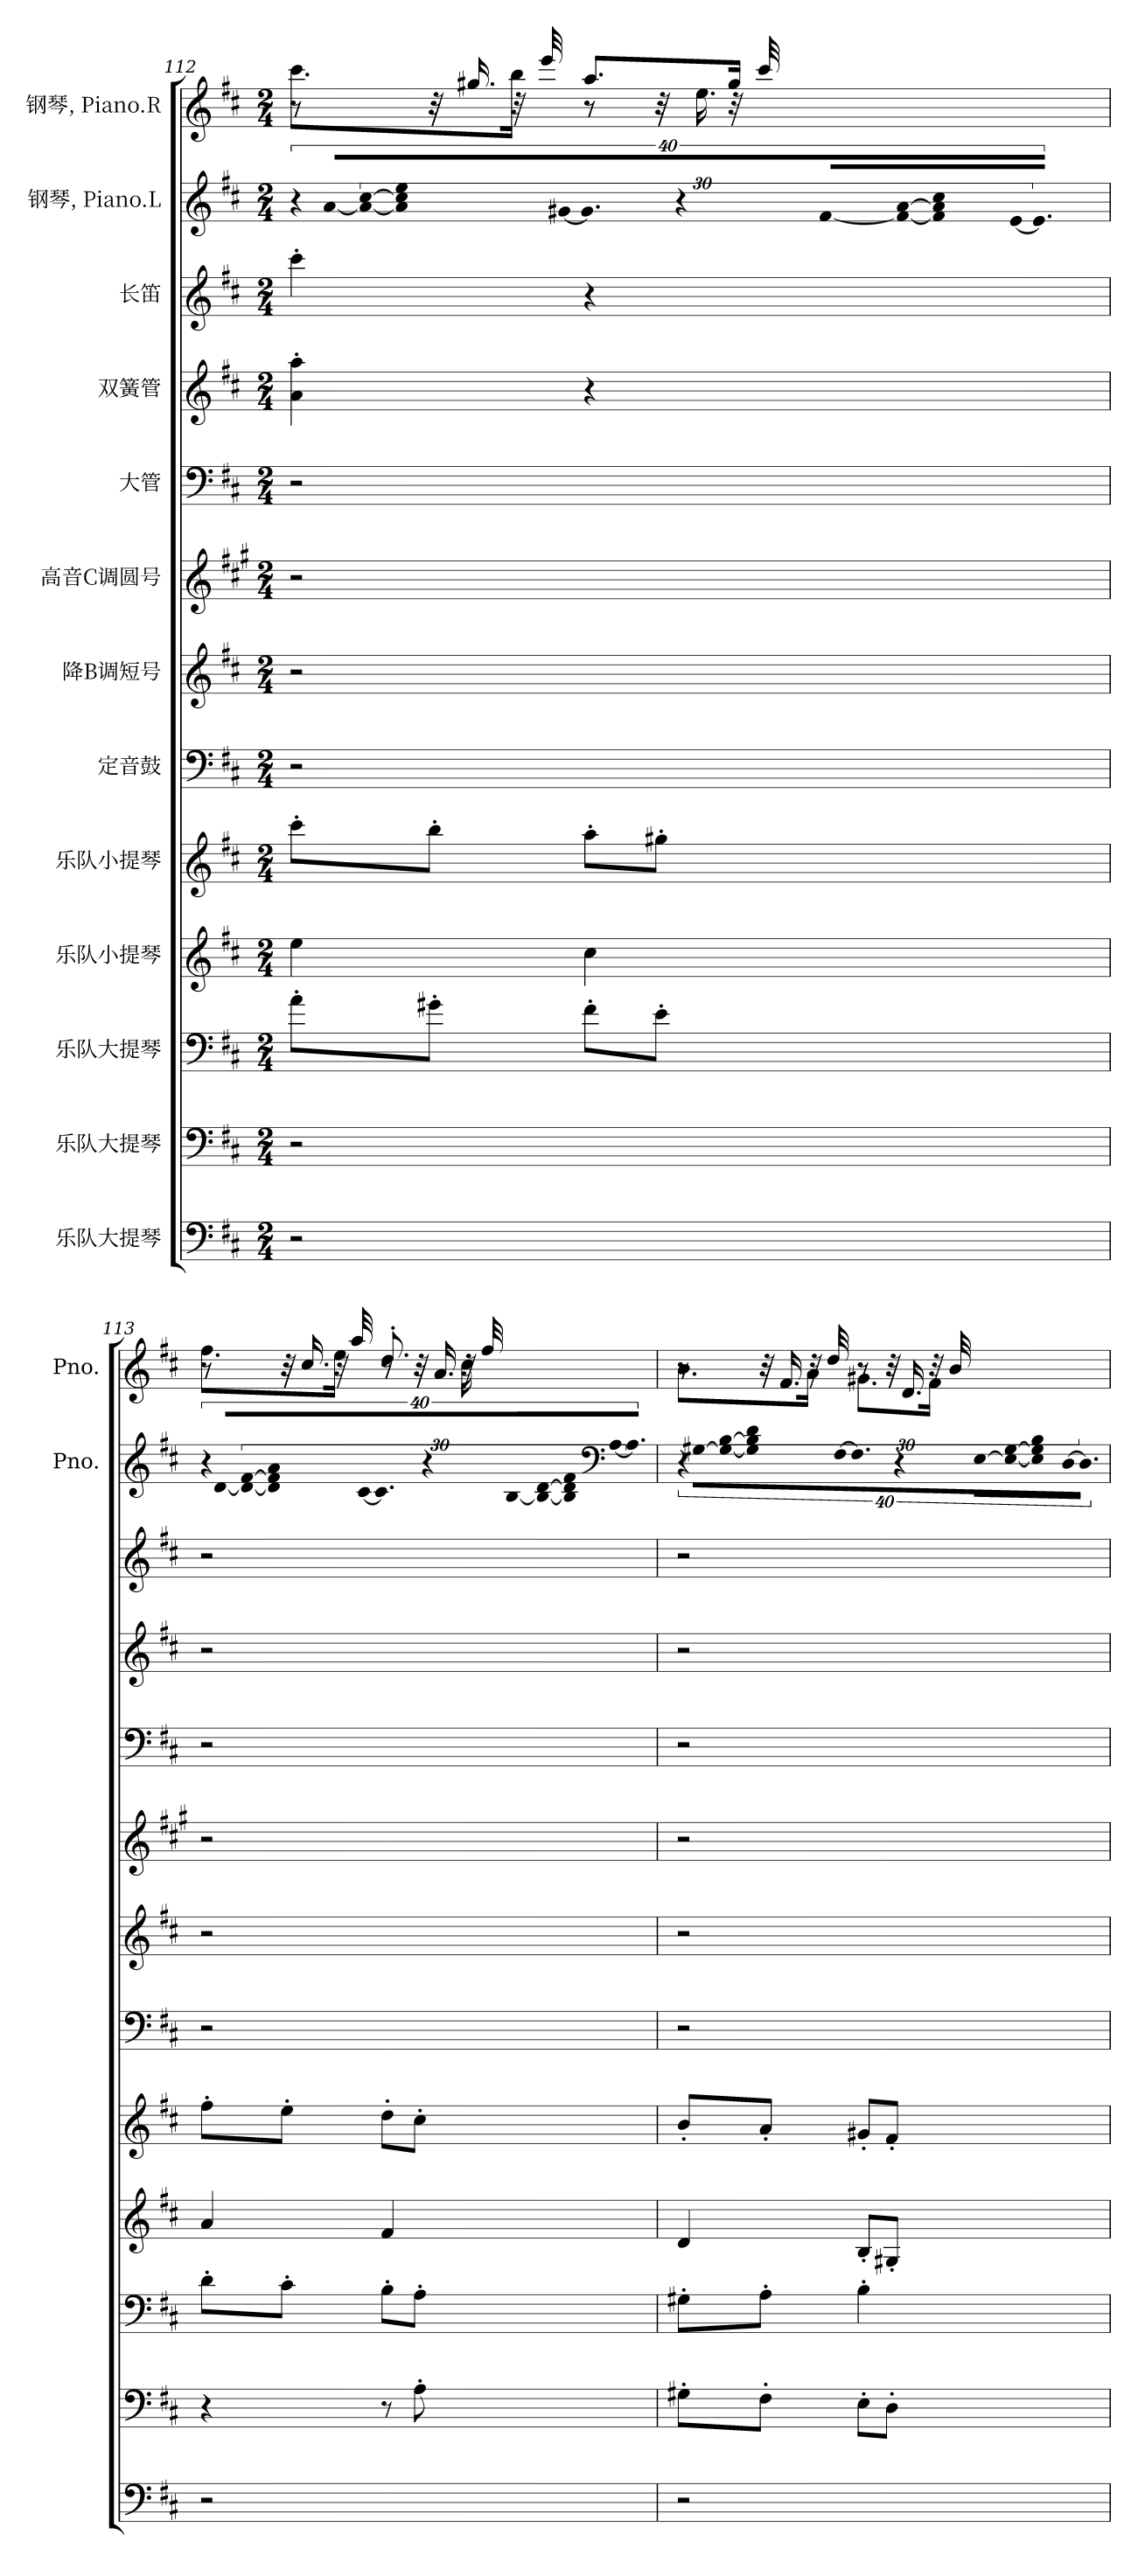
**kern	**kern	**kern	**kern	**kern	**kern	**kern	**kern	**kern	**kern	**kern	**kern	**kern
*part13	*part12	*part11	*part10	*part9	*part8	*part7	*part6	*part5	*part4	*part3	*part2	*part1
*staff13	*staff12	*staff11	*staff10	*staff9	*staff8	*staff7	*staff6	*staff5	*staff4	*staff3	*staff2	*staff1
*I"乐队大提琴	*I"乐队大提琴	*I"乐队大提琴	*I"乐队小提琴	*I"乐队小提琴	*I"定音鼓	*I"降B调短号	*I"高音C调圆号	*I"大管	*I"双簧管	*I"长笛	*I"钢琴, Piano.L	*I"钢琴, Piano.R
*	*	*	*	*	*	*	*	*	*	*	*I'Pno.	*I'Pno.
!!LO:PB:g=z
*clefF4	*clefF4	*clefF4	*clefG2	*clefG2	*clefF4	*clefG2	*clefG2	*clefF4	*clefG2	*clefG2	*clefG2	*clefG2
*	*	*	*	*	*	*ITrd1c2	*ITrd4c7	*	*	*	*	*
*k[f#c#]	*k[f#c#]	*k[f#c#]	*k[f#c#]	*k[f#c#]	*k[f#c#]	*k[]	*k[f#c#]	*k[f#c#]	*k[f#c#]	*k[f#c#]	*k[f#c#]	*k[f#c#]
*M2/4	*M2/4	*M2/4	*M2/4	*M2/4	*M2/4	*M2/4	*M2/4	*M2/4	*M2/4	*M2/4	*M2/4	*M2/4
=112	=112	=112	=112	=112	=112	=112	=112	=112	=112	=112	=112	=112
!	!	!	!	!	!	!	!	!	!	!	!LO:N:vis=32	!
*	*	*	*	*	*	*	*	*	*	*	*	*^
*	*	*	*	*	*	*	*	*	*	*	*	*	*^
2r	2r	8a'\L	4ee\	8ccc#'\L	2r	2r	2r	2r	4a\' 4aa\'	4ccc#'\	640%23r	8r	8.ccc#\L	8r
!	!	!	!	!	!	!	!	!	!	!	!LO:N:vis=32	!	!	!
.	.	.	.	.	.	.	.	.	.	.	[640%23a\LLL	.	.	.
!	!	!	!	!	!	!	!	!	!	!	!LO:N:vis=256%9	!	!	!
.	.	.	.	.	.	.	.	.	.	.	960%17a\_ [960%17cc#\K	.	.	.
!	!	!	!	!	!	!	!	!	!	!	!LO:N:vis=32	!	!	!
.	.	.	.	.	.	.	.	.	.	.	640%23a\] 640%23cc#\] 640%23ee\	.	.	.
.	.	8g#X'\J	.	8bb'\J	.	.	.	.	.	.	.	16r	.	32r
!	!	!	!	!	!	!	!	!	!	!	!LO:N:vis=256%9	!	!	!
.	.	.	.	.	.	.	.	.	.	.	[960%17g#X\JK	.	.	.
!	!	!	!	!	!	!	!	!	!	!	!LO:N:vis=16.	!	!	!
.	.	.	.	.	.	.	.	.	.	.	960%103g#\JJ]	.	.	.
.	.	.	.	.	.	.	.	.	.	.	.	.	.	16.gg#X/
.	.	.	.	.	.	.	.	.	.	.	.	32r	16bb\Jk	.
.	.	.	.	.	.	.	.	.	.	.	.	32eee/	.	.
.	.	8f#'\L	4cc#\	8aa'\L	.	.	.	.	4r	4r	.	8r	8r	8.aa/L
!	!	!	!	!	!	!	!	!	!	!	!LO:N:vis=32	!	!	!
.	.	.	.	.	.	.	.	.	.	.	640%23r	.	.	.
!	!	!	!	!	!	!	!	!	!	!	!LO:N:vis=32	!	!	!
.	.	.	.	.	.	.	.	.	.	.	[640%23f#/LLL	.	.	.
!	!	!	!	!	!	!	!	!	!	!	!LO:N:vis=256%9	!	!	!
.	.	.	.	.	.	.	.	.	.	.	960%17f#/_ [960%17a/K	.	.	.
!	!	!	!	!	!	!	!	!	!	!	!LO:N:vis=32	!	!	!
.	.	.	.	.	.	.	.	.	.	.	640%23f#/] 640%23a/] 640%23cc#/	.	.	.
.	.	8e'\J	.	8gg#X'\J	.	.	.	.	.	.	.	16r	32r	.
!	!	!	!	!	!	!	!	!	!	!	!LO:N:vis=256%9	!	!	!
.	.	.	.	.	.	.	.	.	.	.	[960%17e/JK	.	.	.
!	!	!	!	!	!	!	!	!	!	!	!LO:N:vis=16.	!	!	!
.	.	.	.	.	.	.	.	.	.	.	960%103e/JJ]	.	.	.
.	.	.	.	.	.	.	.	.	.	.	.	.	16.ee\	.
.	.	.	.	.	.	.	.	.	.	.	.	32r	.	16gg#/Jk
.	.	.	.	.	.	.	.	.	.	.	.	32ccc#/	.	.
960ryy	960ryy	960ryy	960ryy	960ryy	960ryy	960ryy	960ryy	960ryy	960ryy	960ryy	.	960ryy	960ryy	960ryy
!!LO:PB:g=z	!!	!!
=113	=113	=113	=113	=113	=113	=113	=113	=113	=113	=113	=113	=113	=113	=113
!	!	!	!	!	!	!	!	!	!	!	!LO:N:vis=32	!	!	!
2r	4r	8d'\L	4a/	8ff#'\L	2r	2r	2r	2r	2r	2r	640%23r	8r	8.ff#\L	8r
!	!	!	!	!	!	!	!	!	!	!	!LO:N:vis=32	!	!	!
.	.	.	.	.	.	.	.	.	.	.	[640%23d/LLL	.	.	.
!	!	!	!	!	!	!	!	!	!	!	!LO:N:vis=256%9	!	!	!
.	.	.	.	.	.	.	.	.	.	.	960%17d/_ [960%17f#/K	.	.	.
!	!	!	!	!	!	!	!	!	!	!	!LO:N:vis=32	!	!	!
.	.	.	.	.	.	.	.	.	.	.	640%23d/] 640%23f#/] 640%23a/	.	.	.
.	.	8c#'\J	.	8ee'\J	.	.	.	.	.	.	.	16r	.	32r
!	!	!	!	!	!	!	!	!	!	!	!LO:N:vis=256%9	!	!	!
.	.	.	.	.	.	.	.	.	.	.	[960%17c#/JK	.	.	.
!	!	!	!	!	!	!	!	!	!	!	!LO:N:vis=16.	!	!	!
.	.	.	.	.	.	.	.	.	.	.	960%103c#/JJ]	.	.	.
.	.	.	.	.	.	.	.	.	.	.	.	.	.	16.cc#/
.	.	.	.	.	.	.	.	.	.	.	.	32r	16ee\Jk	.
.	.	.	.	.	.	.	.	.	.	.	.	32aa/	.	.
.	8r	8B'\L	4f#/	8dd'\L	.	.	.	.	.	.	.	8.dd'/	8r	8r
!	!	!	!	!	!	!	!	!	!	!	!LO:N:vis=32	!	!	!
.	.	.	.	.	.	.	.	.	.	.	640%23r	.	.	.
!	!	!	!	!	!	!	!	!	!	!	!LO:N:vis=32	!	!	!
.	.	.	.	.	.	.	.	.	.	.	[640%23B/LLL	.	.	.
!	!	!	!	!	!	!	!	!	!	!	!LO:N:vis=256%9	!	!	!
.	.	.	.	.	.	.	.	.	.	.	960%17B/_ [960%17d/K	.	.	.
!	!	!	!	!	!	!	!	!	!	!	!LO:N:vis=32	!	!	!
.	.	.	.	.	.	.	.	.	.	.	640%23B/] 640%23d/] 640%23f#/	.	.	.
*	*	*	*	*	*	*	*	*	*	*	*clefF4	*	*	*
.	8A'\	8A'\J	.	8cc#'\J	.	.	.	.	.	.	.	.	16r	32r
!	!	!	!	!	!	!	!	!	!	!	!LO:N:vis=256%9	!	!	!
.	.	.	.	.	.	.	.	.	.	.	[960%17A/JK	.	.	.
!	!	!	!	!	!	!	!	!	!	!	!LO:N:vis=16.	!	!	!
.	.	.	.	.	.	.	.	.	.	.	960%103A/JJ]	.	.	.
.	.	.	.	.	.	.	.	.	.	.	.	.	.	16.a/
.	.	.	.	.	.	.	.	.	.	.	.	32r	16cc#\	.
.	.	.	.	.	.	.	.	.	.	.	.	32ff#/	.	.
960ryy	960ryy	960ryy	960ryy	960ryy	960ryy	960ryy	960ryy	960ryy	960ryy	960ryy	.	960ryy	960ryy	960ryy
!!LO:PB:g=z	!!	!!
=114	=114	=114	=114	=114	=114	=114	=114	=114	=114	=114	=114	=114	=114	=114
!	!	!	!	!	!	!	!	!	!	!	!LO:N:vis=32	!	!	!
2r	8G#X'\L	8G#X'\L	4d/	8b'/L	2r	2r	2r	2r	2r	2r	640%23r	8r	8.b\L	8r
!	!	!	!	!	!	!	!	!	!	!	!LO:N:vis=32	!	!	!
.	.	.	.	.	.	.	.	.	.	.	[640%23G#X\LLL	.	.	.
!	!	!	!	!	!	!	!	!	!	!	!LO:N:vis=256%9	!	!	!
.	.	.	.	.	.	.	.	.	.	.	960%17G#\_ [960%17B\K	.	.	.
!	!	!	!	!	!	!	!	!	!	!	!LO:N:vis=32	!	!	!
.	.	.	.	.	.	.	.	.	.	.	640%23G#\] 640%23B\] 640%23d\	.	.	.
.	8F#'\J	8A'\J	.	8a'/J	.	.	.	.	.	.	.	16r	.	32r
!	!	!	!	!	!	!	!	!	!	!	!LO:N:vis=256%9	!	!	!
.	.	.	.	.	.	.	.	.	.	.	[960%17F#\JK	.	.	.
!	!	!	!	!	!	!	!	!	!	!	!LO:N:vis=16.	!	!	!
.	.	.	.	.	.	.	.	.	.	.	960%103F#\JJ]	.	.	.
.	.	.	.	.	.	.	.	.	.	.	.	.	.	16.f#/
.	.	.	.	.	.	.	.	.	.	.	.	32r	16a\Jk	.
.	.	.	.	.	.	.	.	.	.	.	.	32dd/	.	.
.	8E'\L	4B'\	8B'/L	8g#X'/L	.	.	.	.	.	.	.	8r	8.g#X\L	8r
!	!	!	!	!	!	!	!	!	!	!	!LO:N:vis=32	!	!	!
.	.	.	.	.	.	.	.	.	.	.	640%23r	.	.	.
!	!	!	!	!	!	!	!	!	!	!	!LO:N:vis=32	!	!	!
.	.	.	.	.	.	.	.	.	.	.	[640%23E\LLL	.	.	.
!	!	!	!	!	!	!	!	!	!	!	!LO:N:vis=256%9	!	!	!
.	.	.	.	.	.	.	.	.	.	.	960%17E\_ [960%17G#\K	.	.	.
!	!	!	!	!	!	!	!	!	!	!	!LO:N:vis=32	!	!	!
.	.	.	.	.	.	.	.	.	.	.	640%23E\] 640%23G#\] 640%23B\	.	.	.
.	8D'\J	.	8G#X'/J	8f#'/J	.	.	.	.	.	.	.	16r	.	32r
!	!	!	!	!	!	!	!	!	!	!	!LO:N:vis=256%9	!	!	!
.	.	.	.	.	.	.	.	.	.	.	[960%17D\JK	.	.	.
!	!	!	!	!	!	!	!	!	!	!	!LO:N:vis=16.	!	!	!
.	.	.	.	.	.	.	.	.	.	.	960%103D\JJ]	.	.	.
.	.	.	.	.	.	.	.	.	.	.	.	.	.	16.d/
.	.	.	.	.	.	.	.	.	.	.	.	32r	16f#\Jk	.
.	.	.	.	.	.	.	.	.	.	.	.	32b/	.	.
960ryy	960ryy	960ryy	960ryy	960ryy	960ryy	960ryy	960ryy	960ryy	960ryy	960ryy	.	960ryy	960ryy	960ryy
*	*	*	*	*	*	*	*	*	*	*	*	*v	*v	*v
=	=	=	=	=	=	=	=	=	=	=	=	=
*-	*-	*-	*-	*-	*-	*-	*-	*-	*-	*-	*-	*-
